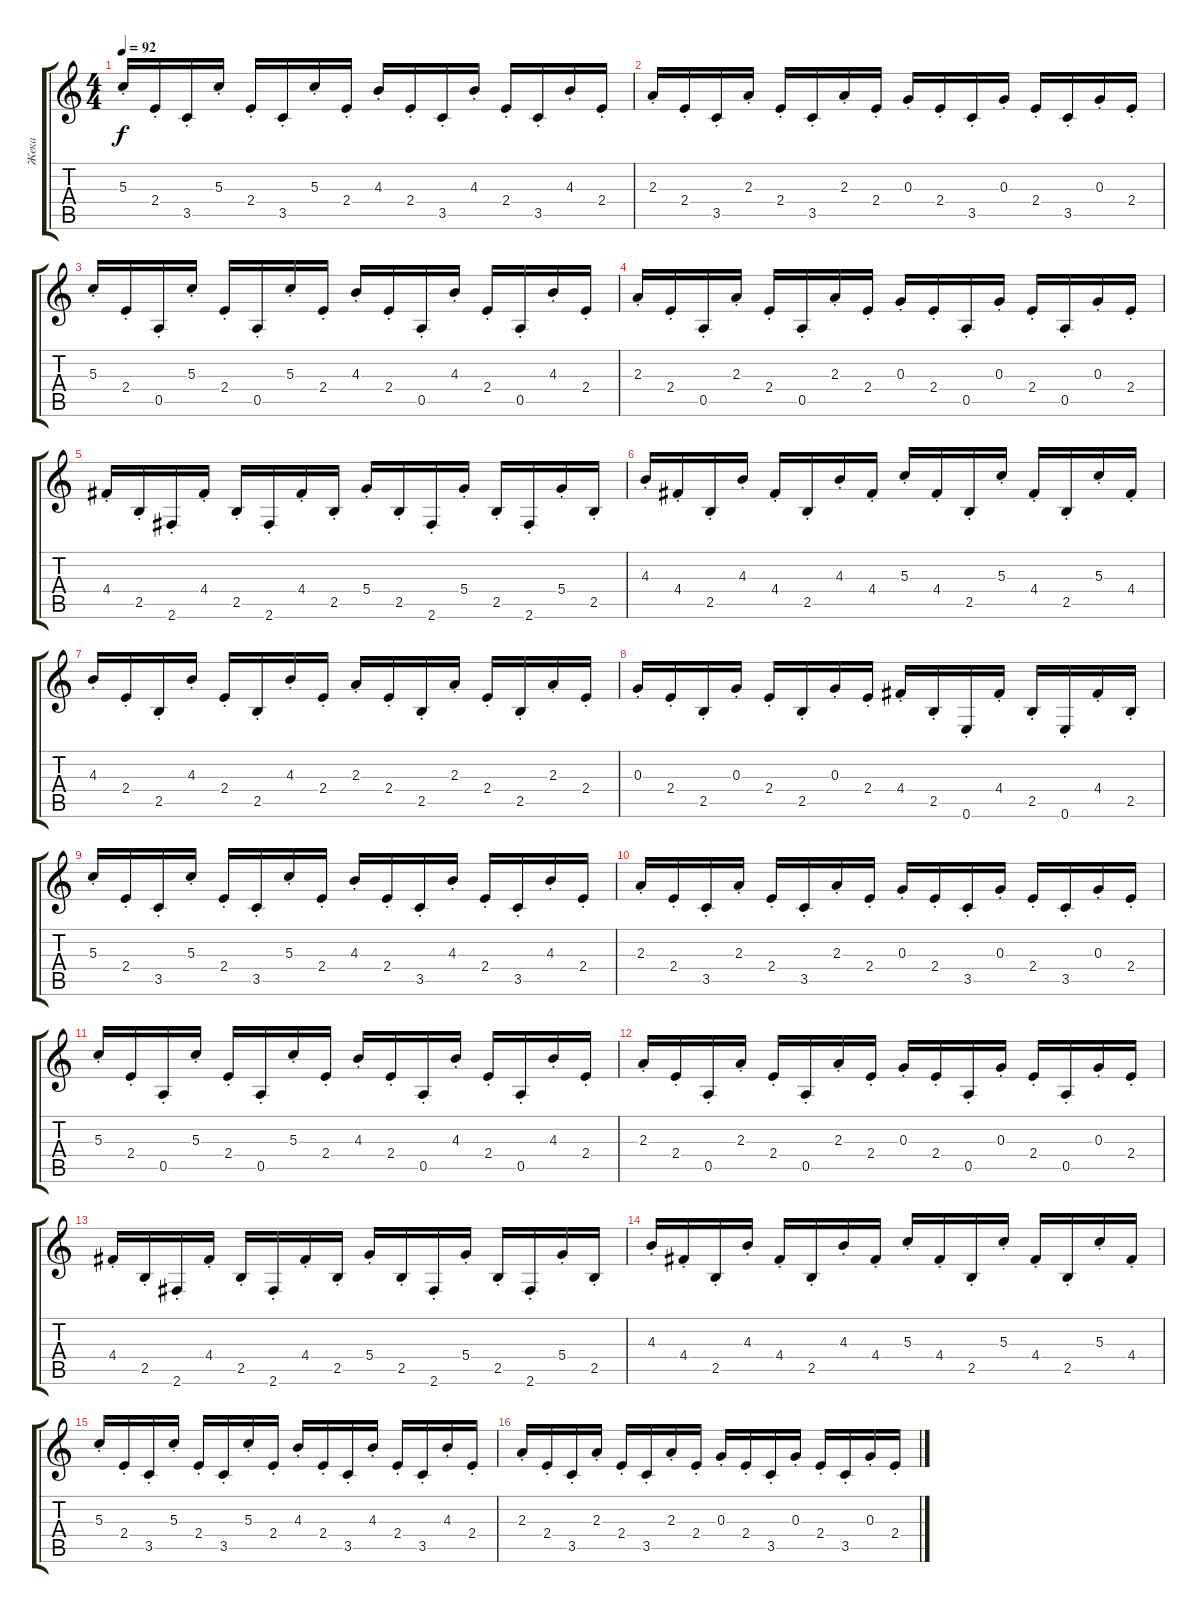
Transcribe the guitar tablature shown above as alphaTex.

\track ("Жека" "Жека") {instrument distortionguitar}
\staff {score tabs}
\tuning (E4 B3 G3 D3 A2 E2) {hide}
\ts (4 4)
\tempo 92
\clef g2
\ks c
5.3{st}.16{dy f} 2.4{st}.16 3.5{st}.16 5.3{st}.16 2.4{st}.16 3.5{st}.16 5.3{st}.16 2.4{st}.16 4.3{st}.16 2.4{st}.16 3.5{st}.16 4.3{st}.16 2.4{st}.16 3.5{st}.16 4.3{st}.16 2.4{st}.16 |
2.3{st}.16 2.4{st}.16 3.5{st}.16 2.3{st}.16 2.4{st}.16 3.5{st}.16 2.3{st}.16 2.4{st}.16 0.3{st}.16 2.4{st}.16 3.5{st}.16 0.3{st}.16 2.4{st}.16 3.5{st}.16 0.3{st}.16 2.4{st}.16 |
5.3{st}.16 2.4{st}.16 0.5{st}.16 5.3{st}.16 2.4{st}.16 0.5{st}.16 5.3{st}.16 2.4{st}.16 4.3{st}.16 2.4{st}.16 0.5{st}.16 4.3{st}.16 2.4{st}.16 0.5{st}.16 4.3{st}.16 2.4{st}.16 |
2.3{st}.16 2.4{st}.16 0.5{st}.16 2.3{st}.16 2.4{st}.16 0.5{st}.16 2.3{st}.16 2.4{st}.16 0.3{st}.16 2.4{st}.16 0.5{st}.16 0.3{st}.16 2.4{st}.16 0.5{st}.16 0.3{st}.16 2.4{st}.16 |
4.4{st}.16 2.5{st}.16 2.6{st}.16 4.4{st}.16 2.5{st}.16 2.6{st}.16 4.4{st}.16 2.5{st}.16 5.4{st}.16 2.5{st}.16 2.6{st}.16 5.4{st}.16 2.5{st}.16 2.6{st}.16 5.4{st}.16 2.5{st}.16 |
4.3{st}.16 4.4{st}.16 2.5{st}.16 4.3{st}.16 4.4{st}.16 2.5{st}.16 4.3{st}.16 4.4{st}.16 5.3{st}.16 4.4{st}.16 2.5{st}.16 5.3{st}.16 4.4{st}.16 2.5{st}.16 5.3{st}.16 4.4{st}.16 |
4.3{st}.16 2.4{st}.16 2.5{st}.16 4.3{st}.16 2.4{st}.16 2.5{st}.16 4.3{st}.16 2.4{st}.16 2.3{st}.16 2.4{st}.16 2.5{st}.16 2.3{st}.16 2.4{st}.16 2.5{st}.16 2.3{st}.16 2.4{st}.16 |
0.3{st}.16 2.4{st}.16 2.5{st}.16 0.3{st}.16 2.4{st}.16 2.5{st}.16 0.3{st}.16 2.4{st}.16 4.4{st}.16 2.5{st}.16 0.6{st}.16 4.4{st}.16 2.5{st}.16 0.6{st}.16 4.4{st}.16 2.5{st}.16 |
5.3{st}.16 2.4{st}.16 3.5{st}.16 5.3{st}.16 2.4{st}.16 3.5{st}.16 5.3{st}.16 2.4{st}.16 4.3{st}.16 2.4{st}.16 3.5{st}.16 4.3{st}.16 2.4{st}.16 3.5{st}.16 4.3{st}.16 2.4{st}.16 |
2.3{st}.16 2.4{st}.16 3.5{st}.16 2.3{st}.16 2.4{st}.16 3.5{st}.16 2.3{st}.16 2.4{st}.16 0.3{st}.16 2.4{st}.16 3.5{st}.16 0.3{st}.16 2.4{st}.16 3.5{st}.16 0.3{st}.16 2.4{st}.16 |
5.3{st}.16 2.4{st}.16 0.5{st}.16 5.3{st}.16 2.4{st}.16 0.5{st}.16 5.3{st}.16 2.4{st}.16 4.3{st}.16 2.4{st}.16 0.5{st}.16 4.3{st}.16 2.4{st}.16 0.5{st}.16 4.3{st}.16 2.4{st}.16 |
2.3{st}.16 2.4{st}.16 0.5{st}.16 2.3{st}.16 2.4{st}.16 0.5{st}.16 2.3{st}.16 2.4{st}.16 0.3{st}.16 2.4{st}.16 0.5{st}.16 0.3{st}.16 2.4{st}.16 0.5{st}.16 0.3{st}.16 2.4{st}.16 |
4.4{st}.16 2.5{st}.16 2.6{st}.16 4.4{st}.16 2.5{st}.16 2.6{st}.16 4.4{st}.16 2.5{st}.16 5.4{st}.16 2.5{st}.16 2.6{st}.16 5.4{st}.16 2.5{st}.16 2.6{st}.16 5.4{st}.16 2.5{st}.16 |
4.3{st}.16 4.4{st}.16 2.5{st}.16 4.3{st}.16 4.4{st}.16 2.5{st}.16 4.3{st}.16 4.4{st}.16 5.3{st}.16 4.4{st}.16 2.5{st}.16 5.3{st}.16 4.4{st}.16 2.5{st}.16 5.3{st}.16 4.4{st}.16 |
5.3{st}.16 2.4{st}.16 3.5{st}.16 5.3{st}.16 2.4{st}.16 3.5{st}.16 5.3{st}.16 2.4{st}.16 4.3{st}.16 2.4{st}.16 3.5{st}.16 4.3{st}.16 2.4{st}.16 3.5{st}.16 4.3{st}.16 2.4{st}.16 |
2.3{st}.16 2.4{st}.16 3.5{st}.16 2.3{st}.16 2.4{st}.16 3.5{st}.16 2.3{st}.16 2.4{st}.16 0.3{st}.16 2.4{st}.16 3.5{st}.16 0.3{st}.16 2.4{st}.16 3.5{st}.16 0.3{st}.16 2.4{st}.16
